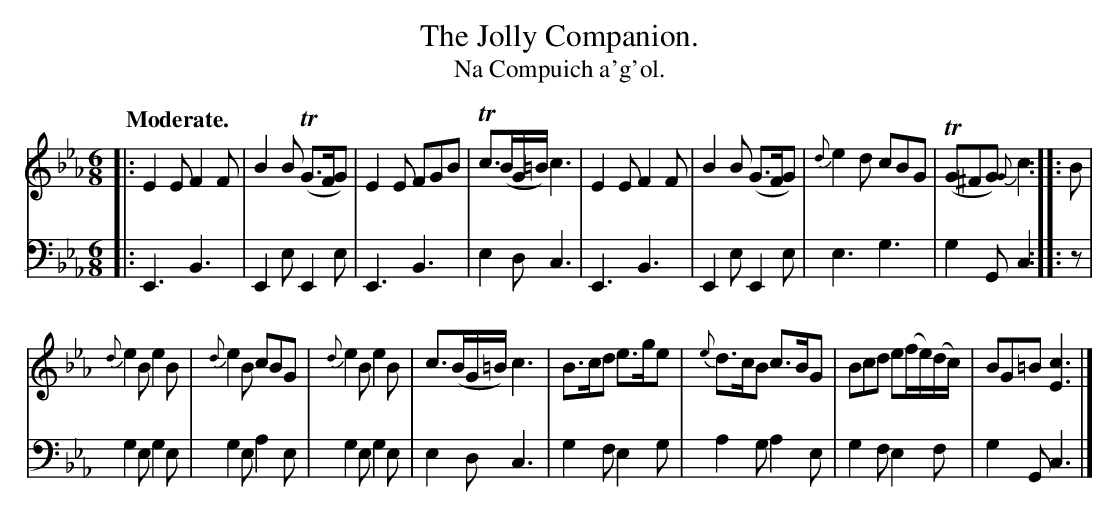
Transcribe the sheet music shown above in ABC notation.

X:1
T: The Jolly Companion.
T: Na Compuich a'g'ol.
M: 6/8
L: 1/8
Q: "Moderate."
K: Eb	% ending on Cm
V: 1 staves=2
|: E2E F2F | B2B (TG>FG) | E2E FGB | Tc>(BG/=B/) c3 \
| E2E F2F | B2B (G>FG) | {d}e2d cBG | (TG^FG) {G}c2 :: B |
 {d}e2B e2B | {d}e2B cBG | {d}e2B e2B | c>(BG/=B/) c3 \
| B>cd e>ge | {e}d>cB c>BG | Bcd e(f/e/)(d/c/) | BG=B [c3E3] |]
V: 2 clef=bass middle=d
|:
E3 B3 | E2e E2e | E3 B3 | e2d c3 |\
E3 B3 | E2e E2e | e3 g3 | g2G c2 :: z |
g2e g2e | g2e a2e | g2e g2e | e2d c3 |\
g2f e2g | a2g a2e | g2f e2f | g2G c3 |]
